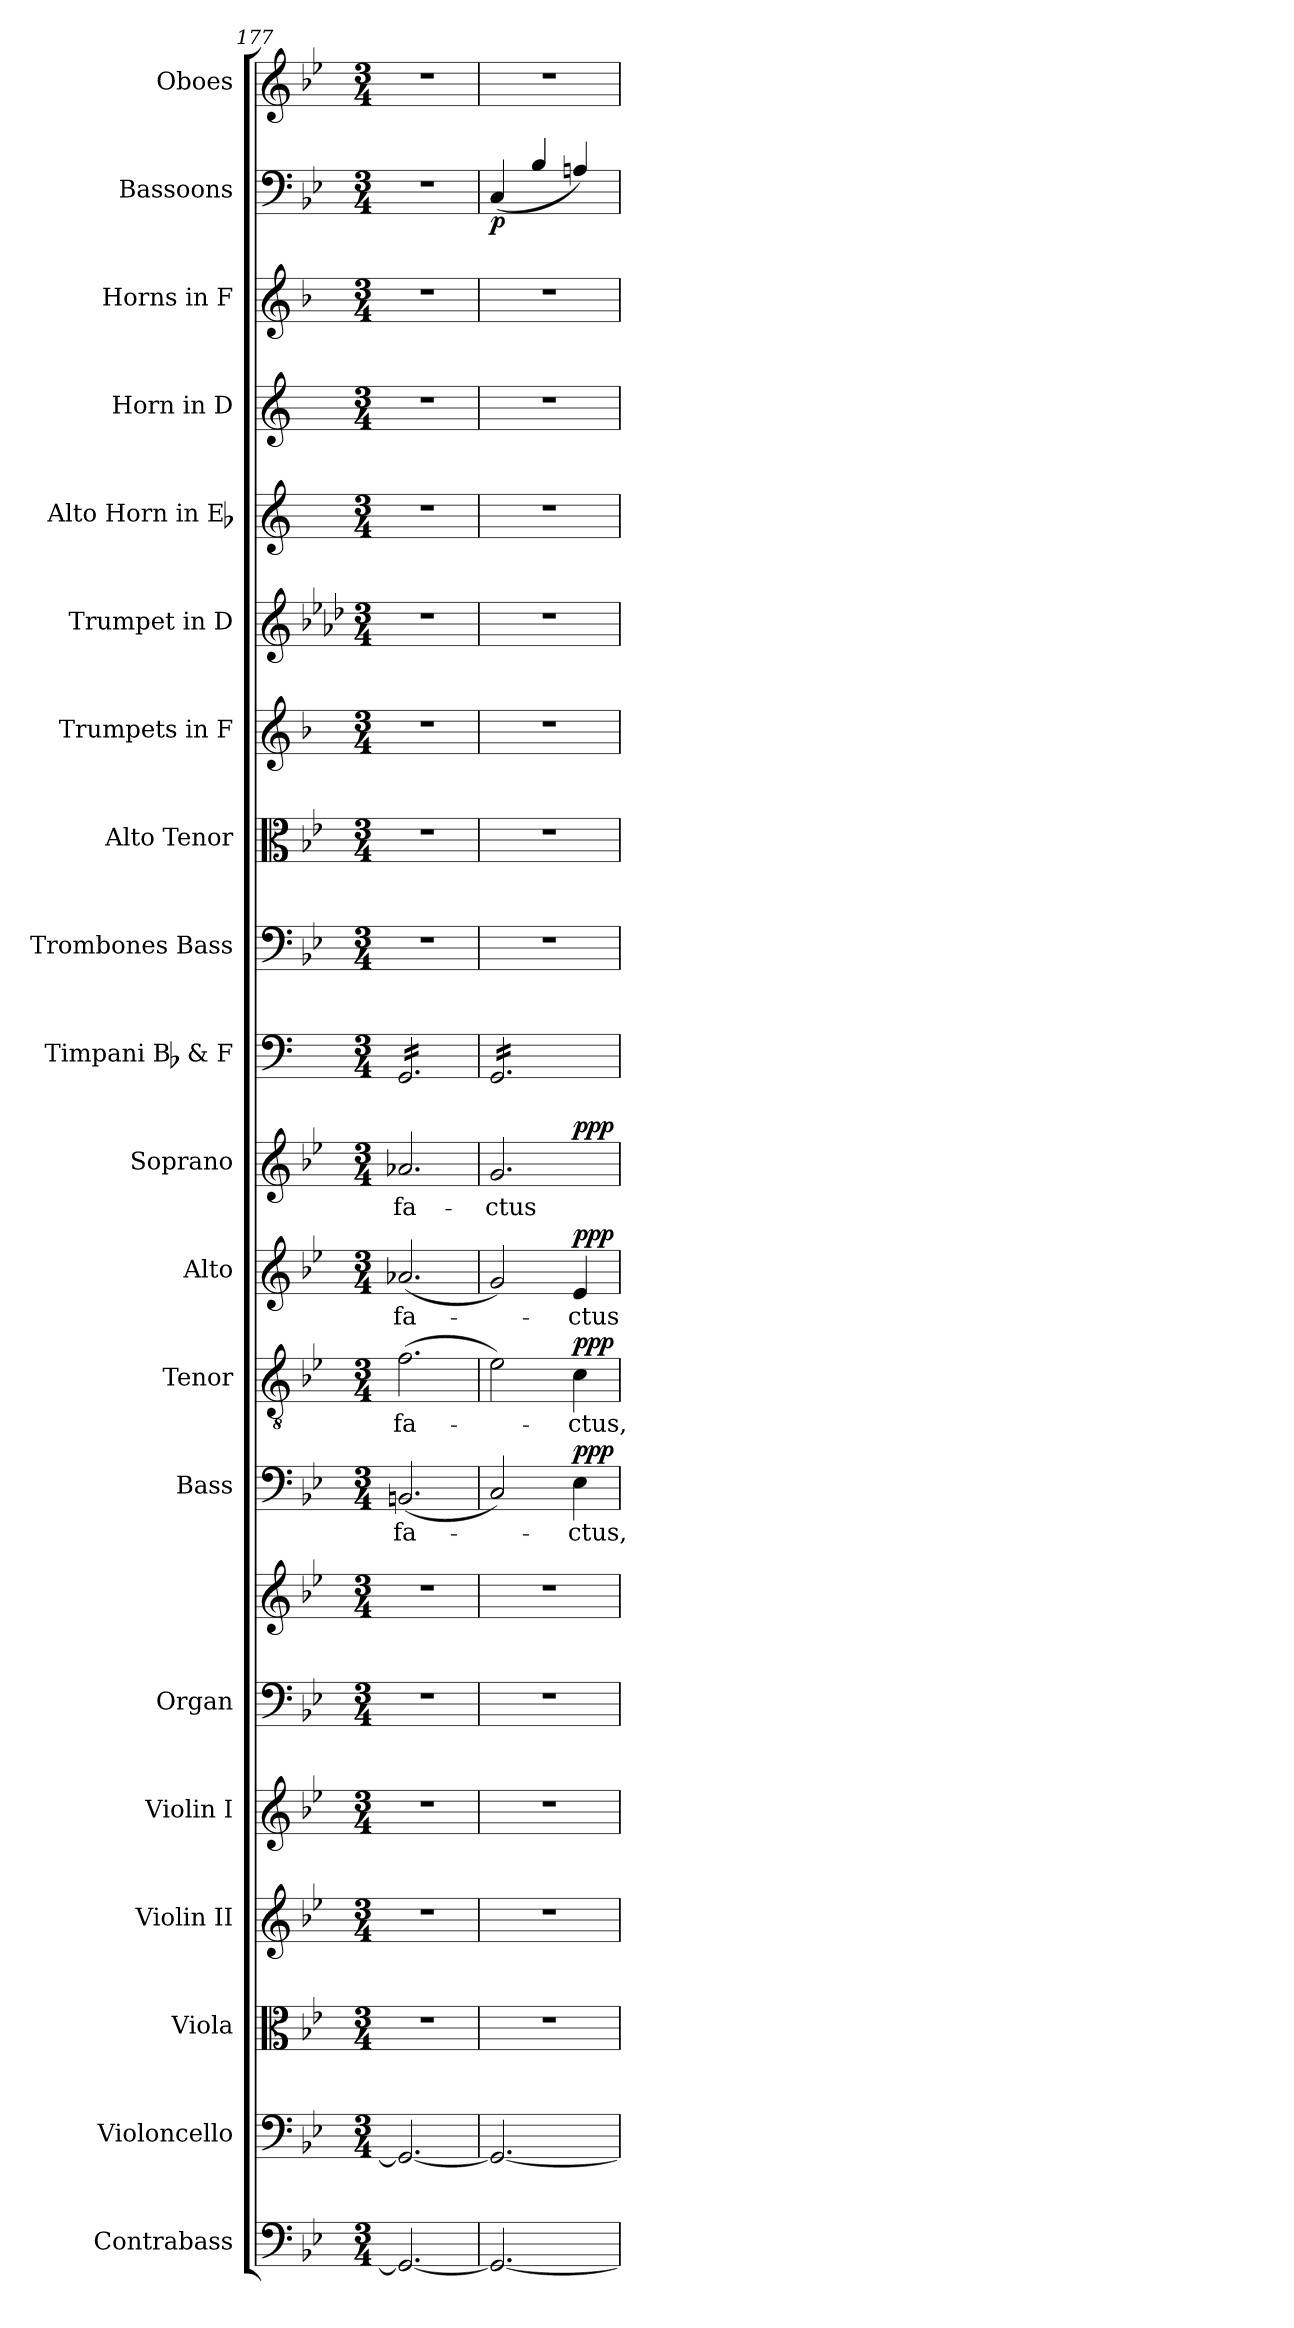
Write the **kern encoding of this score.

**kern	**kern	**kern	**kern	**kern	**kern	**kern	**kern	**text	**dynam	**kern	**text	**dynam	**kern	**text	**dynam	**kern	**text	**dynam	**kern	**kern	**kern	**kern	**kern	**kern	**kern	**kern	**kern	**dynam	**kern
*part20	*part19	*part18	*part17	*part16	*part15	*part15	*part14	*part14	*part14	*part13	*part13	*part13	*part12	*part12	*part12	*part11	*part11	*part11	*part10	*part9	*part8	*part7	*part6	*part5	*part4	*part3	*part2	*part2	*part1
*staff21	*staff20	*staff19	*staff18	*staff17	*staff16	*staff15	*staff14	*staff14	*staff14	*staff13	*staff13	*staff13	*staff12	*staff12	*staff12	*staff11	*staff11	*staff11	*staff10	*staff9	*staff8	*staff7	*staff6	*staff5	*staff4	*staff3	*staff2	*staff2	*staff1
*I"Contrabass	*I"Violoncello	*I"Viola	*I"Violin II	*I"Violin I	*I"Organ	*	*I"Bass	*	*	*I"Tenor	*	*	*I"Alto	*	*	*I"Soprano	*	*	*I"Timpani Bb & F	*I"Trombones  Bass	*I"Alto Tenor	*I"Trumpets in F	*I"Trumpet in D	*I"Alto Horn in Eb	*I"Horn in D	*I"Horns in F	*I"Bassoons	*	*I"Oboes
*I'Cb.	*I'Vc.	*I'Vla.	*I'Vln. II	*I'Vln. I	*I'Org.	*	*I'B.	*	*	*I'T.	*	*	*I'A.	*	*	*I'S.	*	*	*I'Timp.	*	*	*	*	*	*	*I'Hn.	*I'Bsn.	*	*I'Ob.
*clefF4	*clefF4	*clefC3	*clefG2	*clefG2	*clefF4	*clefG2	*clefF4	*	*	*clefGv2	*	*	*clefG2	*	*	*clefG2	*	*	*clefF4	*clefF4	*clefC3	*clefG2	*clefG2	*clefG2	*clefG2	*clefG2	*clefF4	*	*clefG2
*ITrd7c12	*	*	*	*	*	*	*	*	*	*ITrd7c12	*	*	*	*	*	*	*	*	*	*	*	*ITrd4c7	*ITrd-1c-2	*ITrd5c8	*ITrd6c10	*ITrd4c7	*	*	*
*k[b-e-]	*k[b-e-]	*k[b-e-]	*k[b-e-]	*k[b-e-]	*k[b-e-]	*k[b-e-]	*k[b-e-]	*	*	*k[b-e-]	*	*	*k[b-e-]	*	*	*k[b-e-]	*	*	*k[]	*k[b-e-]	*k[b-e-]	*k[b-e-]	*k[b-e-]	*k[f#c#g#d#]	*k[f#c#]	*k[b-e-]	*k[b-e-]	*	*k[b-e-]
*B-:	*B-:	*B-:	*B-:	*B-:	*B-:	*B-:	*B-:	*	*	*B-:	*	*	*B-:	*	*	*B-:	*	*	*C:	*B-:	*B-:	*B-:	*B-:	*E:	*D:	*B-:	*B-:	*	*B-:
*M3/4	*M3/4	*M3/4	*M3/4	*M3/4	*M3/4	*M3/4	*M3/4	*	*	*M3/4	*	*	*M3/4	*	*	*M3/4	*	*	*M3/4	*M3/4	*M3/4	*M3/4	*M3/4	*M3/4	*M3/4	*M3/4	*M3/4	*	*M3/4
=177	=177	=177	=177	=177	=177	=177	=177	=177	=177	=177	=177	=177	=177	=177	=177	=177	=177	=177	=177	=177	=177	=177	=177	=177	=177	=177	=177	=177	=177
!	!	!LO:N:vis=1	!LO:N:vis=1	!LO:N:vis=1	!LO:N:vis=1	!LO:N:vis=1	!	!	!	!	!	!	!	!	!	!	!	!	!	!	!	!	!	!	!	!	!	!	!
!	!	!	!	!	!	!	!	!LO:LY:b:color=#000000	!	!	!	!	!	!	!	!	!	!	!	!	!	!	!	!	!	!	!	!	!
!	!	!	!	!	!	!	!	!	!	!	!LO:LY:b:color=#000000	!	!	!	!	!	!	!	!	!	!	!	!	!	!	!	!	!	!
!	!	!	!	!	!	!	!	!	!	!	!	!	!	!LO:LY:b:color=#000000	!	!	!	!	!	!	!	!	!	!	!	!	!	!	!
!	!	!	!	!	!	!	!	!	!	!	!	!	!	!	!	!	!LO:LY:b:color=#000000	!	!	!LO:N:vis=1	!LO:N:vis=1	!LO:N:vis=1	!LO:N:vis=1	!LO:N:vis=1	!LO:N:vis=1	!LO:N:vis=1	!LO:N:vis=1	!	!LO:N:vis=1
*	*	*	*	*	*	*	*	*	*	*	*	*	*	*	*	*	*	*	*tremolo	*	*	*	*	*	*	*	*	*	*
2.GGGi/_	2.GGi/_	2.r	2.r	2.r	2.r	2.r	(2.BBni/	fa-	.	(2.Fi\	fa-	.	(2.a-Xi/	fa-	.	2.a-Xi/	fa-	.	16GGi/LL	2.r	2.r	2.r	2.r	2.r	2.r	2.r	2.r	.	2.r
.	.	.	.	.	.	.	.	.	.	.	.	.	.	.	.	.	.	.	16GGi/	.	.	.	.	.	.	.	.	.	.
.	.	.	.	.	.	.	.	.	.	.	.	.	.	.	.	.	.	.	16GGi/	.	.	.	.	.	.	.	.	.	.
.	.	.	.	.	.	.	.	.	.	.	.	.	.	.	.	.	.	.	16GGi/	.	.	.	.	.	.	.	.	.	.
.	.	.	.	.	.	.	.	.	.	.	.	.	.	.	.	.	.	.	16GGi/	.	.	.	.	.	.	.	.	.	.
.	.	.	.	.	.	.	.	.	.	.	.	.	.	.	.	.	.	.	16GGi/	.	.	.	.	.	.	.	.	.	.
.	.	.	.	.	.	.	.	.	.	.	.	.	.	.	.	.	.	.	16GGi/	.	.	.	.	.	.	.	.	.	.
.	.	.	.	.	.	.	.	.	.	.	.	.	.	.	.	.	.	.	16GGi/	.	.	.	.	.	.	.	.	.	.
.	.	.	.	.	.	.	.	.	.	.	.	.	.	.	.	.	.	.	16GGi/	.	.	.	.	.	.	.	.	.	.
.	.	.	.	.	.	.	.	.	.	.	.	.	.	.	.	.	.	.	16GGi/	.	.	.	.	.	.	.	.	.	.
.	.	.	.	.	.	.	.	.	.	.	.	.	.	.	.	.	.	.	16GGi/	.	.	.	.	.	.	.	.	.	.
.	.	.	.	.	.	.	.	.	.	.	.	.	.	.	.	.	.	.	16GGi/JJ	.	.	.	.	.	.	.	.	.	.
=178	=178	=178	=178	=178	=178	=178	=178	=178	=178	=178	=178	=178	=178	=178	=178	=178	=178	=178	=178	=178	=178	=178	=178	=178	=178	=178	=178	=178	=178
!	!	!LO:N:vis=1	!LO:N:vis=1	!LO:N:vis=1	!LO:N:vis=1	!LO:N:vis=1	!	!	!	!	!	!	!	!	!	!	!	!	!	!	!	!	!	!	!	!	!	!	!
!	!	!	!	!	!	!	!	!	!	!	!	!	!	!	!	!	!LO:LY:b:color=#000000	!	!	!LO:N:vis=1	!LO:N:vis=1	!LO:N:vis=1	!LO:N:vis=1	!LO:N:vis=1	!LO:N:vis=1	!LO:N:vis=1	!	!	!LO:N:vis=1
*	*	*	*	*	*	*	*	*	*	*	*	*	*	*	*	*^	*	*	*	*	*	*	*	*	*	*	*	*	*
2.GGGi/_	2.GGi/_	2.r	2.r	2.r	2.r	2.r	2Ci/)	.	.	2E-i\)	.	.	2gi/)	.	.	2.gi/	2ryy	-ctus	.	16GGi/LL	2.r	2.r	2.r	2.r	2.r	2.r	2.r	(4Ci/	p	2.r
.	.	.	.	.	.	.	.	.	.	.	.	.	.	.	.	.	.	.	.	16GGi/	.	.	.	.	.	.	.	.	.	.
.	.	.	.	.	.	.	.	.	.	.	.	.	.	.	.	.	.	.	.	16GGi/	.	.	.	.	.	.	.	.	.	.
.	.	.	.	.	.	.	.	.	.	.	.	.	.	.	.	.	.	.	.	16GGi/	.	.	.	.	.	.	.	.	.	.
.	.	.	.	.	.	.	.	.	.	.	.	.	.	.	.	.	.	.	.	16GGi/	.	.	.	.	.	.	.	4B-i/	.	.
.	.	.	.	.	.	.	.	.	.	.	.	.	.	.	.	.	.	.	.	16GGi/	.	.	.	.	.	.	.	.	.	.
.	.	.	.	.	.	.	.	.	.	.	.	.	.	.	.	.	.	.	.	16GGi/	.	.	.	.	.	.	.	.	.	.
.	.	.	.	.	.	.	.	.	.	.	.	.	.	.	.	.	.	.	.	16GGi/	.	.	.	.	.	.	.	.	.	.
!	!	!	!	!	!	!	!	!LO:LY:b:color=#000000	!	!	!	!	!	!	!	!	!	!	!	!	!	!	!	!	!	!	!	!	!	!
!	!	!	!	!	!	!	!	!	!	!	!LO:LY:b:color=#000000	!	!	!	!	!	!	!	!	!	!	!	!	!	!	!	!	!	!	!
!	!	!	!	!	!	!	!	!	!	!	!	!	!	!LO:LY:b:color=#000000	!	!	!	!	!	!	!	!	!	!	!	!	!	!	!	!
.	.	.	.	.	.	.	4E-i\	-ctus,	ppp	4Ci\	-ctus,	ppp	4e-i/	-ctus	ppp	.	4ryy	.	ppp	16GGi/	.	.	.	.	.	.	.	4Ani/)	.	.
.	.	.	.	.	.	.	.	.	.	.	.	.	.	.	.	.	.	.	.	16GGi/	.	.	.	.	.	.	.	.	.	.
.	.	.	.	.	.	.	.	.	.	.	.	.	.	.	.	.	.	.	.	16GGi/	.	.	.	.	.	.	.	.	.	.
.	.	.	.	.	.	.	.	.	.	.	.	.	.	.	.	.	.	.	.	16GGi/JJ	.	.	.	.	.	.	.	.	.	.
*	*	*	*	*	*	*	*	*	*	*	*	*	*	*	*	*	*	*	*	*Xtremolo	*	*	*	*	*	*	*	*	*	*
*	*	*	*	*	*	*	*	*	*	*	*	*	*	*	*	*v	*v	*	*	*	*	*	*	*	*	*	*	*	*	*
=	=	=	=	=	=	=	=	=	=	=	=	=	=	=	=	=	=	=	=	=	=	=	=	=	=	=	=	=	=
*-	*-	*-	*-	*-	*-	*-	*-	*-	*-	*-	*-	*-	*-	*-	*-	*-	*-	*-	*-	*-	*-	*-	*-	*-	*-	*-	*-	*-	*-
